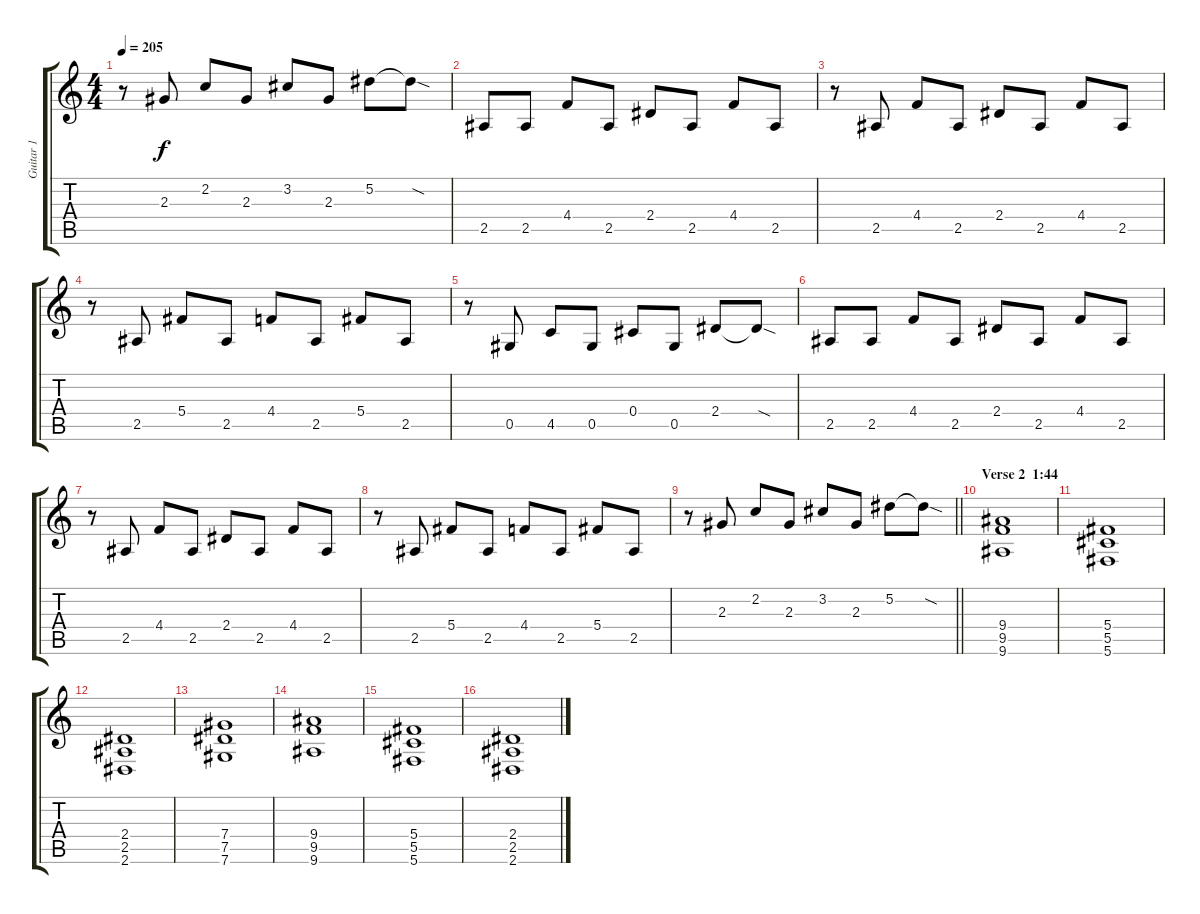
\track ("Guitar 1" "Guitar 1") {instrument distortionguitar}
\staff {score tabs}
\tuning (Eb4 Bb3 Gb3 Db3 Ab2 Db2) {hide}
\ts (4 4)
\tempo 205
\clef g2
\ks c
r.8{dy f} 2.3.8 2.2.8 2.3.8 3.2.8 2.3.8 5.2.8 5.2{sod t}.8 |
2.5.8 2.5.8 4.4.8 2.5.8 2.4.8 2.5.8 4.4.8 2.5.8 |
r.8 2.5.8 4.4.8 2.5.8 2.4.8 2.5.8 4.4.8 2.5.8 |
r.8 2.5.8 5.4.8 2.5.8 4.4.8 2.5.8 5.4.8 2.5.8 |
r.8 0.5.8 4.5.8 0.5.8 0.4.8 0.5.8 2.4.8 2.4{sod t}.8 |
2.5.8 2.5.8 4.4.8 2.5.8 2.4.8 2.5.8 4.4.8 2.5.8 |
r.8 2.5.8 4.4.8 2.5.8 2.4.8 2.5.8 4.4.8 2.5.8 |
r.8 2.5.8 5.4.8 2.5.8 4.4.8 2.5.8 5.4.8 2.5.8 |
\barLineRight lightlight
r.8 2.3.8 2.2.8 2.3.8 3.2.8 2.3.8 5.2.8 5.2{sod t}.8 |
\section ("" "Verse 2  1:44")
(9.4 9.5 9.6).1 |
(5.4 5.5 5.6).1 |
(2.4 2.5 2.6).1 |
(7.4 7.5 7.6).1 |
(9.4 9.5 9.6).1 |
(5.4 5.5 5.6).1 |
(2.4 2.5 2.6).1
